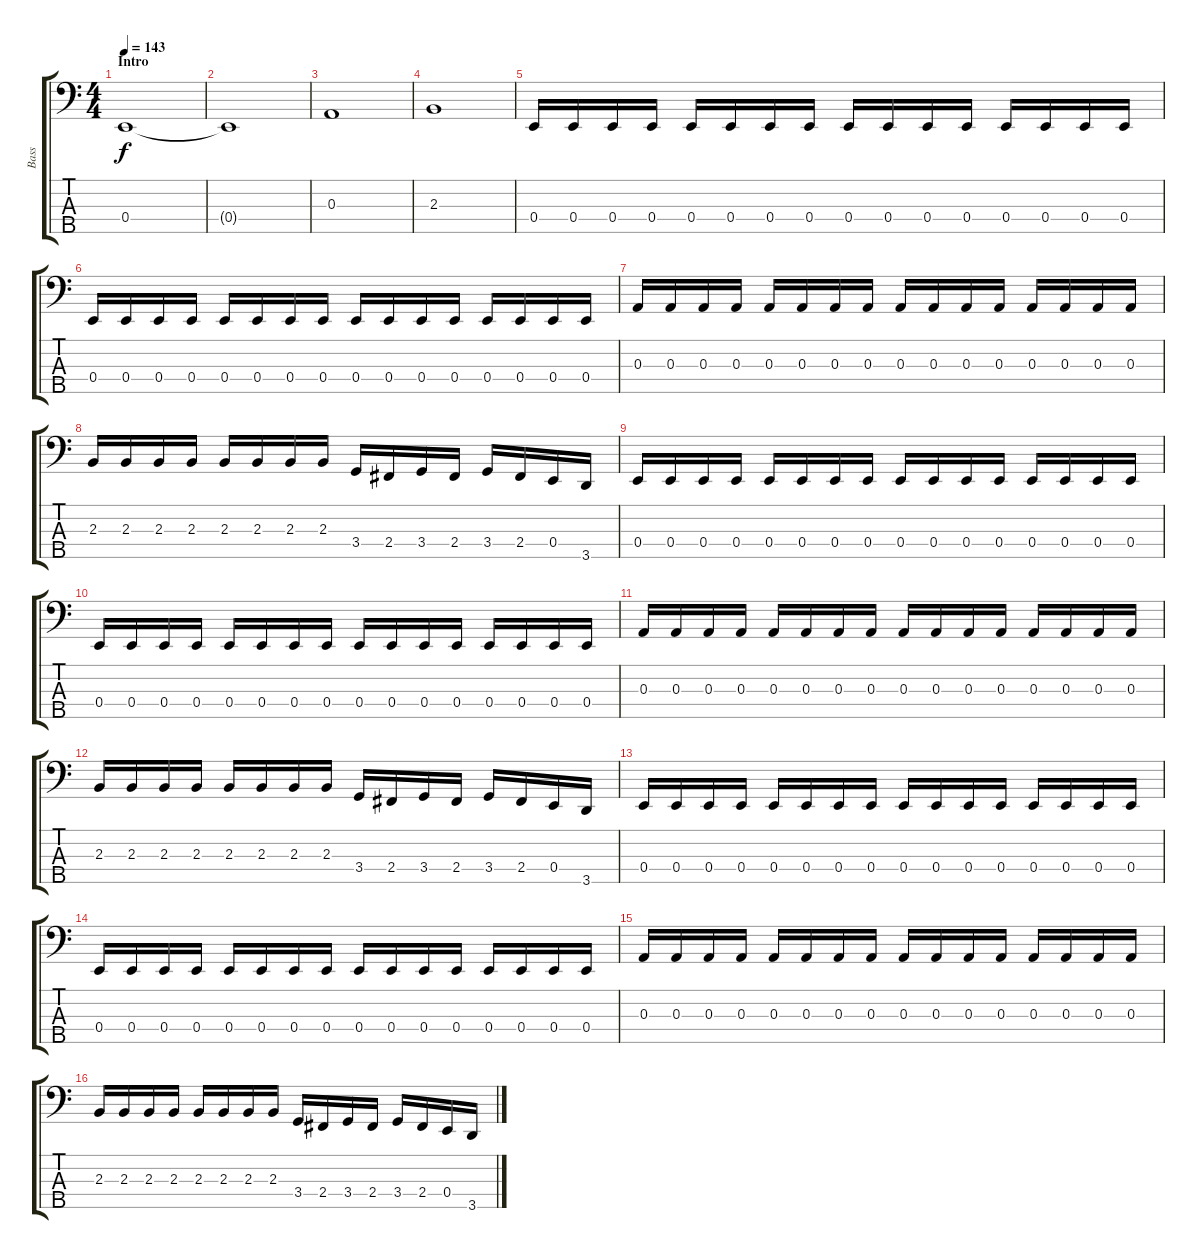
\track ("Bass" "Bass") {instrument electricbassfinger}
\staff {score tabs}
\tuning (G2 D2 A1 E1 B0) {hide}
\ts (4 4)
\section ("" "Intro")
\tempo 143
\clef f4
\ks c
0.4.1{dy f instrument electricbassfinger} |
0.4{t}.1 |
0.3.1 |
2.3.1 |
0.4.16 0.4.16 0.4.16 0.4.16 0.4.16 0.4.16 0.4.16 0.4.16 0.4.16 0.4.16 0.4.16 0.4.16 0.4.16 0.4.16 0.4.16 0.4.16 |
0.4.16 0.4.16 0.4.16 0.4.16 0.4.16 0.4.16 0.4.16 0.4.16 0.4.16 0.4.16 0.4.16 0.4.16 0.4.16 0.4.16 0.4.16 0.4.16 |
0.3.16 0.3.16 0.3.16 0.3.16 0.3.16 0.3.16 0.3.16 0.3.16 0.3.16 0.3.16 0.3.16 0.3.16 0.3.16 0.3.16 0.3.16 0.3.16 |
2.3.16 2.3.16 2.3.16 2.3.16 2.3.16 2.3.16 2.3.16 2.3.16 3.4.16 2.4.16 3.4.16 2.4.16 3.4.16 2.4.16 0.4.16 3.5.16 |
0.4.16 0.4.16 0.4.16 0.4.16 0.4.16 0.4.16 0.4.16 0.4.16 0.4.16 0.4.16 0.4.16 0.4.16 0.4.16 0.4.16 0.4.16 0.4.16 |
0.4.16 0.4.16 0.4.16 0.4.16 0.4.16 0.4.16 0.4.16 0.4.16 0.4.16 0.4.16 0.4.16 0.4.16 0.4.16 0.4.16 0.4.16 0.4.16 |
0.3.16 0.3.16 0.3.16 0.3.16 0.3.16 0.3.16 0.3.16 0.3.16 0.3.16 0.3.16 0.3.16 0.3.16 0.3.16 0.3.16 0.3.16 0.3.16 |
2.3.16 2.3.16 2.3.16 2.3.16 2.3.16 2.3.16 2.3.16 2.3.16 3.4.16 2.4.16 3.4.16 2.4.16 3.4.16 2.4.16 0.4.16 3.5.16 |
0.4.16 0.4.16 0.4.16 0.4.16 0.4.16 0.4.16 0.4.16 0.4.16 0.4.16 0.4.16 0.4.16 0.4.16 0.4.16 0.4.16 0.4.16 0.4.16 |
0.4.16 0.4.16 0.4.16 0.4.16 0.4.16 0.4.16 0.4.16 0.4.16 0.4.16 0.4.16 0.4.16 0.4.16 0.4.16 0.4.16 0.4.16 0.4.16 |
0.3.16 0.3.16 0.3.16 0.3.16 0.3.16 0.3.16 0.3.16 0.3.16 0.3.16 0.3.16 0.3.16 0.3.16 0.3.16 0.3.16 0.3.16 0.3.16 |
2.3.16 2.3.16 2.3.16 2.3.16 2.3.16 2.3.16 2.3.16 2.3.16 3.4.16 2.4.16 3.4.16 2.4.16 3.4.16 2.4.16 0.4.16 3.5.16
